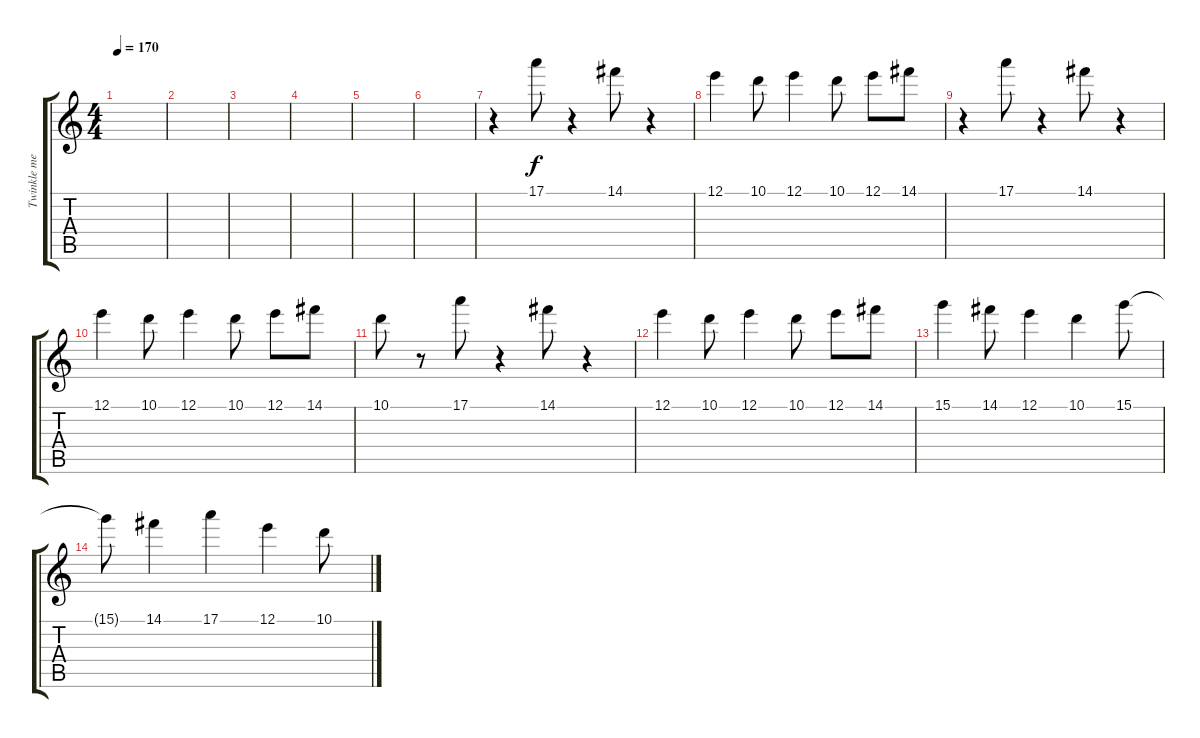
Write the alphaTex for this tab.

\track ("Twinkle melody" "Twinkle me") {instrument overdrivenguitar}
\staff {score tabs}
\tuning (E4 B3 G3 D3 A2 D2) {hide}
\ts (4 4)
\tempo 170
\clef g2
\ks c
|
|
|
|
|
|
r.4 17.1.8 r.4 14.1.8 r.4 |
12.1.4 10.1.8 12.1.4 10.1.8 12.1.8 14.1.8 |
r.4 17.1.8 r.4 14.1.8 r.4 |
12.1.4 10.1.8 12.1.4 10.1.8 12.1.8 14.1.8 |
10.1.8 r.8 17.1.8 r.4 14.1.8 r.4 |
12.1.4 10.1.8 12.1.4 10.1.8 12.1.8 14.1.8 |
15.1.4 14.1.8 12.1.4 10.1.4 15.1.8 |
15.1{t}.8 14.1.4 17.1.4 12.1.4 10.1.8
